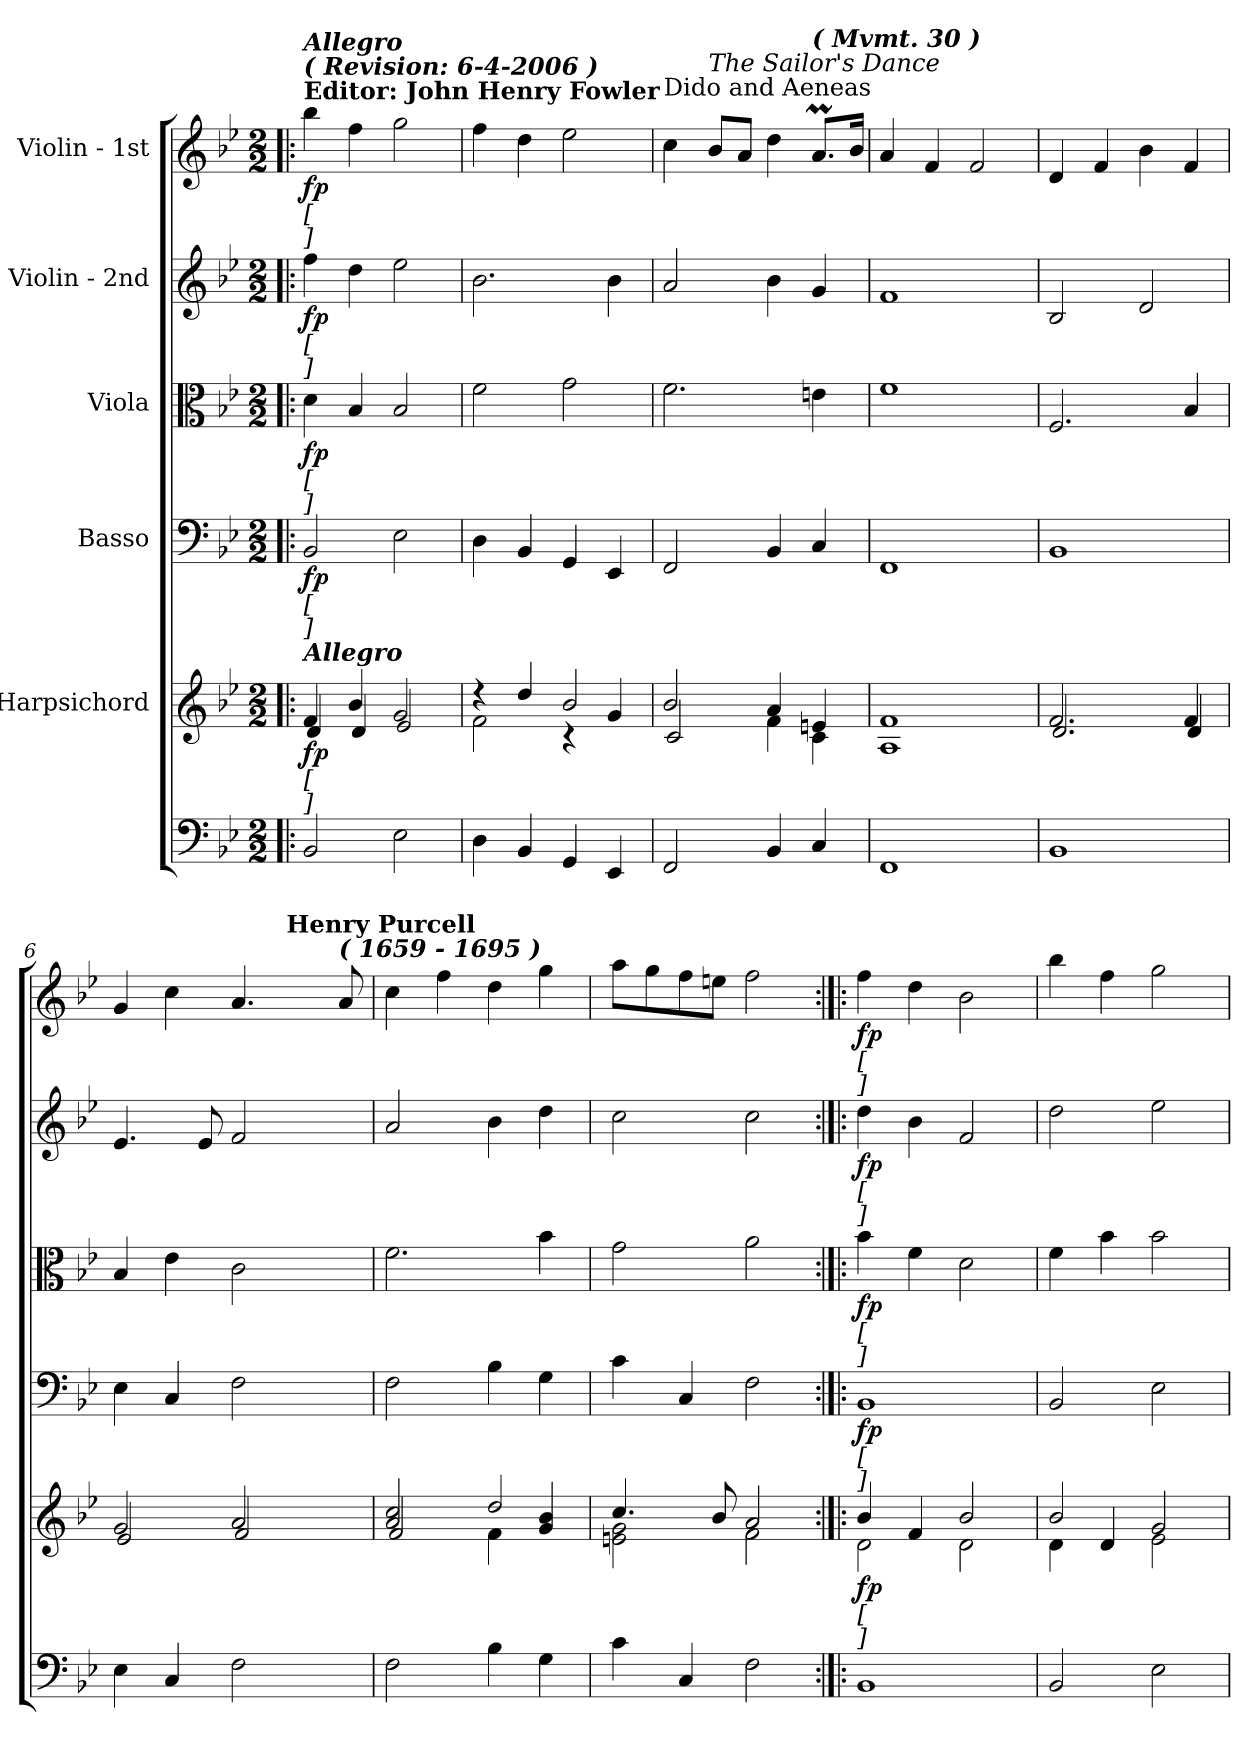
**kern	**kern	**dynam	**kern	**dynam	**kern	**dynam	**kern	**dynam	**kern	**dynam
*part6	*part5	*part5	*part4	*part4	*part3	*part3	*part2	*part2	*part1	*part1
*staff6	*staff5	*staff5	*staff4	*staff4	*staff3	*staff3	*staff2	*staff2	*staff1	*staff1
*	*I"Harpsichord	*	*I"Basso	*	*I"Viola	*	*I"Violin - 2nd	*	*I"Violin - 1st	*
!!LO:PB:g=z
*clefF4	*clefG2	*	*clefF4	*	*clefC3	*	*clefG2	*	*clefG2	*
*k[b-e-]	*k[b-e-]	*	*k[b-e-]	*	*k[b-e-]	*	*k[b-e-]	*	*k[b-e-]	*
*B-:	*B-:	*	*B-:	*	*B-:	*	*B-:	*	*B-:	*
*M2/2	*M2/2	*	*M2/2	*	*M2/2	*	*M2/2	*	*M2/2	*
*MM160	*MM160	*	*MM160	*	*MM160	*	*MM160	*	*MM160	*
=1!|:	=1!|:	=1!|:	=1!|:	=1!|:	=1!|:	=1!|:	=1!|:	=1!|:	=1!|:	=1!|:
*	*^	*	*	*	*	*	*	*	*	*
!	!	!	!	!	!	!	!	!	!	!LO:TX:a:B:t=Editor&colon; John Henry Fowler	!
!	!	!	!	!	!	!	!	!	!	!LO:TX:a:Bi:t=( Revision&colon;  6-4-2006 )	!
!	!	!	!	!	!	!	!	!	!	!LO:TX:a:Bi:t=Allegro	!
!	!	!	!	!	!	!	!	!	!	!LO:TX:b:i:t=[	!
!	!	!	!	!	!	!	!	!	!	!LO:TX:b:i:t=]	!
!	!	!	!	!	!	!	!	!LO:TX:b:i:t=[	!	!	!
!	!	!	!	!	!	!	!	!LO:TX:b:i:t=]	!	!	!
!	!	!	!	!	!	!LO:TX:b:i:t=[	!	!	!	!	!
!	!	!	!	!	!	!LO:TX:b:i:t=]	!	!	!	!	!
!	!	!	!	!LO:TX:b:i:t=[	!	!	!	!	!	!	!
!	!	!	!	!LO:TX:b:i:t=]	!	!	!	!	!	!	!
!	!LO:TX:a:Bi:t=Allegro	!	!	!	!	!	!	!	!	!	!
!	!LO:TX:b:i:t=[	!	!	!	!	!	!	!	!	!	!
!	!LO:TX:b:i:t=]	!	!	!	!	!	!	!	!	!	!
2BB-i/	4fi/	4di/	f p	2BB-i/	f p	4di\	f p	4ffi\	f p	4bb-i\	f p
.	4b-i/	4di/	.	.	.	4B-i/	.	4ddi\	.	4ffi\	.
2E-i\	2gi/	2e-i/	.	2E-i\	.	2B-i/	.	2ee-i\	.	2ggi\	.
=2	=2	=2	=2	=2	=2	=2	=2	=2	=2	=2	=2
4Di\	4r	2fi\	.	4Di\	.	2fi\	.	2.b-i\	.	4ffi\	.
4BB-i/	4ddi/	.	.	4BB-i/	.	.	.	.	.	4ddi\	.
4GGi/	2b-i/	4r	.	4GGi/	.	2gi\	.	.	.	2ee-i\	.
4EE-i/	.	4gi/	.	4EE-i/	.	.	.	4b-i\	.	.	.
=3	=3	=3	=3	=3	=3	=3	=3	=3	=3	=3	=3
!	!	!	!	!	!	!	!	!	!	!LO:TX:a:t=Dido and Aeneas	!
2FFi/	2b-i/	2ci/	.	2FFi/	.	2.fi\	.	2ai/	.	4cci\	.
!	!	!	!	!	!	!	!	!	!	!LO:TX:a:i:t=The Sailor's Dance	!
.	.	.	.	.	.	.	.	.	.	8b-i/L	.
.	.	.	.	.	.	.	.	.	.	8ai/J	.
4BB-i/	4ai/	4fi\	.	4BB-i/	.	.	.	4b-i\	.	4ddi\	.
!	!	!	!	!	!	!	!	!	!	!LO:TX:a:Bi:t=( Mvmt. 30 )	!
4Ci/	4eni/	4ci\	.	4Ci/	.	4eni\	.	4gi/	.	8.ami/L	.
.	.	.	.	.	.	.	.	.	.	16b-i/Jk	.
=4	=4	=4	=4	=4	=4	=4	=4	=4	=4	=4	=4
1FFi	1fi	1Ai	.	1FFi	.	1fi	.	1fi	.	4ai/	.
.	.	.	.	.	.	.	.	.	.	4fi/	.
.	.	.	.	.	.	.	.	.	.	2fi/	.
=5	=5	=5	=5	=5	=5	=5	=5	=5	=5	=5	=5
1BB-i	2.fi/	2.di/	.	1BB-i	.	2.Fi/	.	2B-i/	.	4di/	.
.	.	.	.	.	.	.	.	.	.	4fi/	.
.	.	.	.	.	.	.	.	2di/	.	4b-i\	.
.	4fi/	4di/	.	.	.	4B-i/	.	.	.	4fi/	.
=6	=6	=6	=6	=6	=6	=6	=6	=6	=6	=6	=6
*	*	*	*	*	*	*	*	*	*	*^	*
4E-i\	2gi/	2e-i/	.	4E-i\	.	4B-i/	.	4.e-i/	.	4gi/	2ryy	.
4Ci/	.	.	.	4Ci/	.	4e-i\	.	.	.	4cci\	.	.
.	.	.	.	.	.	.	.	8e-i/	.	.	.	.
2Fi\	2ai/	2fi/	.	2Fi\	.	2ci\	.	2fi/	.	4.ai/	16ryy	.
.	.	.	.	.	.	.	.	.	.	.	32ryy	.
.	.	.	.	.	.	.	.	.	.	.	64ryy	.
.	.	.	.	.	.	.	.	.	.	.	128...ryy	.
!	!	!	!	!	!	!	!	!	!	!	!LO:TX:a:B:t=Henry Purcell	!
.	.	.	.	.	.	.	.	.	.	.	4ryy	.
.	.	.	.	.	.	.	.	.	.	.	8ryy	.
!	!	!	!	!	!	!	!	!	!	!LO:TX:a:Bi:t=( 1659 - 1695 )	!	!
.	.	.	.	.	.	.	.	.	.	8ai/	.	.
.	.	.	.	.	.	.	.	.	.	.	1024ryy	.
*	*	*	*	*	*	*	*	*	*	*v	*v	*
=7	=7	=7	=7	=7	=7	=7	=7	=7	=7	=7	=7
2Fi\	2ai/ 2cci	2fi/	.	2Fi\	.	2.fi\	.	2ai/	.	4cci\	.
.	.	.	.	.	.	.	.	.	.	4ffi\	.
4B-i\	2ddi/	4fi\	.	4B-i\	.	.	.	4b-i\	.	4ddi\	.
4Gi\	.	4gi/ 4b-i	.	4Gi\	.	4b-i\	.	4ddi\	.	4ggi\	.
!!LO:LB:g=z
=8	=8	=8	=8	=8	=8	=8	=8	=8	=8	=8	=8
4ci\	4.cci/	2eni\ 2gi	.	4ci\	.	2gi\	.	2cci\	.	8aai\L	.
.	.	.	.	.	.	.	.	.	.	8ggi\	.
4Ci/	.	.	.	4Ci/	.	.	.	.	.	8ffi\	.
.	8b-i/	.	.	.	.	.	.	.	.	8eeni\J	.
2Fi\	2ai/	2fi\	.	2Fi\	.	2ai\	.	2cci\	.	2ffi\	.
=9:|!|:	=9:|!|:	=9:|!|:	=9:|!|:	=9:|!|:	=9:|!|:	=9:|!|:	=9:|!|:	=9:|!|:	=9:|!|:	=9:|!|:	=9:|!|:
!	!	!	!	!	!	!	!	!	!	!LO:TX:b:i:t=[	!
!	!	!	!	!	!	!	!	!	!	!LO:TX:b:i:t=]	!
!	!	!	!	!	!	!	!	!LO:TX:b:i:t=[	!	!	!
!	!	!	!	!	!	!	!	!LO:TX:b:i:t=]	!	!	!
!	!	!	!	!	!	!LO:TX:b:i:t=[	!	!	!	!	!
!	!	!	!	!	!	!LO:TX:b:i:t=]	!	!	!	!	!
!	!	!	!	!LO:TX:b:i:t=[	!	!	!	!	!	!	!
!	!	!	!	!LO:TX:b:i:t=]	!	!	!	!	!	!	!
!	!LO:TX:b:i:t=[	!	!	!	!	!	!	!	!	!	!
!	!LO:TX:b:i:t=]	!	!	!	!	!	!	!	!	!	!
1BB-i	4b-i/	2di\	f p	1BB-i	f p	4b-i\	f p	4ddi\	f p	4ffi\	f p
.	4fi/	.	.	.	.	4fi\	.	4b-i\	.	4ddi\	.
.	2b-i/	2di\	.	.	.	2di\	.	2fi/	.	2b-i\	.
=10	=10	=10	=10	=10	=10	=10	=10	=10	=10	=10	=10
2BB-i/	2b-i/	4di\	.	2BB-i/	.	4fi\	.	2ddi\	.	4bb-i\	.
.	.	4di/	.	.	.	4b-i\	.	.	.	4ffi\	.
2E-i\	2gi/	2e-i\	.	2E-i\	.	2b-i\	.	2ee-i\	.	2ggi\	.
*	*v	*v	*	*	*	*	*	*	*	*	*
=	=	=	=	=	=	=	=	=	=	=
*-	*-	*-	*-	*-	*-	*-	*-	*-	*-	*-
